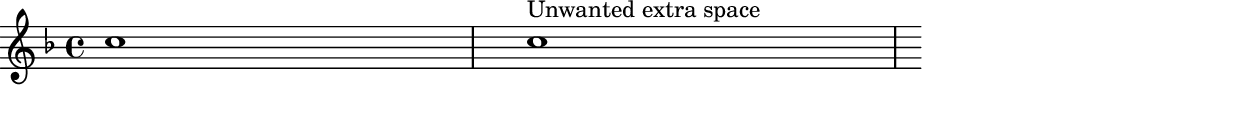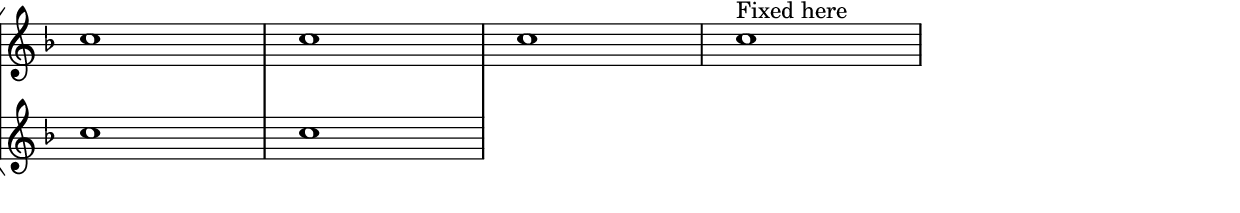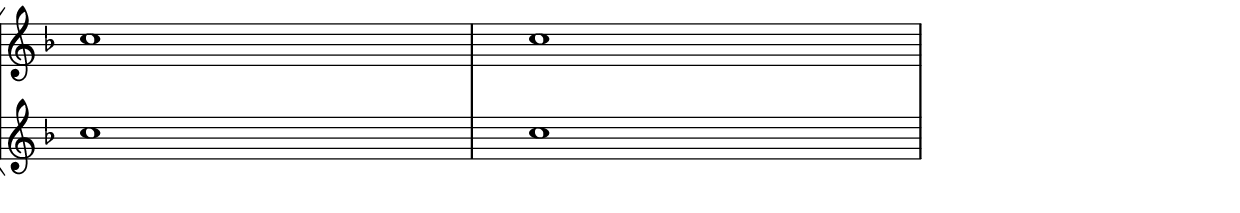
%% Generated by lilypond-book
%% Options: [exampleindent=10.16\mm,indent=0\mm,line-width=160\mm]
\include "lilypond-book-preamble.ly"


% ****************************************************************
% Start cut-&-pastable-section
% ****************************************************************

#(ly:set-option 'eps-box-padding 3.000000)



\paper {
  indent = 0\mm
  line-width = 160\mm
  % offset the left padding, also add 1mm as lilypond creates cropped
  % images with a little space on the right
  line-width = #(- line-width (* mm  3.000000) (* mm 1))
}

\layout {
  
}




% ****************************************************************
% ly snippet:
% ****************************************************************
\sourcefilename "snippets/adding-an-extra-staff-at-a-line-break.ly"
\sourcefileline 0
%% DO NOT EDIT this file manually; it was automatically
%% generated from the LilyPond Snippet Repository
%% (http://lsr.di.unimi.it).
%%
%% Make any changes in the LSR itself, or in
%% `Documentation/snippets/new/`, then run
%% `scripts/auxiliar/makelsr.pl`.
%%
%% This file is in the public domain.

\version "2.23.13"

\header {
%% Translation of GIT committish: a8a85e19654e46d725563e6deba44083ef137a2c
  texidocja = "
改行時に譜を追加する場合、改行前の行末に不要な空間が追加されてしまいます
(これは調号の変化に対応するためのものですが、どちらにしろ表示されません)。@c
これを解決するには、@code{Staff.explicitKeySignatureVisibility} を例のように@c
設定します。
"
  doctitleja = "改行時に譜を追加する"

%% Translation of GIT committish: a3fd5364fc4f247579da0ed2bfea887ab37285c6
  texidocfr = "
Lorsqu'une nouvelle portée vient s'ajouter après un saut de ligne,
LilyPond préserve un espace juste avant le saut de ligne -- pour un
éventuel changement d'armure qui, quoi qu'il en soit, ne sera pas
imprimé.  L'astuce consiste alors, comme indiqué dans l'exemple suivant,
à ajuster @code{Staff.explicitKeySignatureVisibility}.
"

  doctitlefr = "Ajout d'une portée supplémentaire après un saut de ligne"

%% Translation of GIT committish: 8ffecf6be17c6ec2ff87cf31873121a8cce29b09
  texidoces = "
Al añadir un pentagrama nuevo en un salto de línea, por desgracia
se añade un espacio adicional al final de la línea antes del salto
(reservado para hacer sitio a un cambio de armadura que de todas
formas no se va a imprimir). La solución alternativa es añadir un
ajuste para @code{Staff.explicitKeySignatureVisibility} como se
muestra en el ejemplo.

"
  doctitlees = "Añadir un pentagrama adicional en un salto de línea"

%% Translation of GIT committish: 8ffecf6be17c6ec2ff87cf31873121a8cce29b09
  texidocca = "
En afegir un pentagrama nou a un salt de línia, per desgràcia
s'afegeix un espai addicional al final de la línia abans del
salt (reservat per fer lloc a un canvi d'armadura que de totes
formes no s'imprimirà). La solució alternativa és afegir un
ajustament per a @code{Staff.explicitKeySignatureVisibility}
com es mostra a l'exemple.

"
  doctitleca = "Afegir un pentagrama addicional a un salt de línia"

  lsrtags = "breaks, contexts-and-engravers, staff-notation, workaround"

  texidoc = "
When adding a new staff at a line break, some extra space is
unfortunately added at the end of the line before the break (to fit in
a key signature change, which will never be printed anyway).  The
workaround is to add a setting of
@code{Staff.explicitKeySignatureVisibility} as is shown in the example.
"

  doctitle = "Adding an extra staff at a line break"
} % begin verbatim


\score {
  \new StaffGroup \relative c'' {
    \new Staff
    \key f \major
    c1 c^"Unwanted extra space" \break
    << { c1 | c }
       \new Staff {
         \key f \major
         \once \omit Staff.TimeSignature
         c1 | c
       }
    >>
    c1 | c^"Fixed here" \break
    << { c1 | c }
       \new Staff {
         \once \set Staff.explicitKeySignatureVisibility = #end-of-line-invisible
         \key f \major
         \once \omit Staff.TimeSignature
         c1 | c
       }
    >>
  }
}



% ****************************************************************
% end ly snippet
% ****************************************************************
